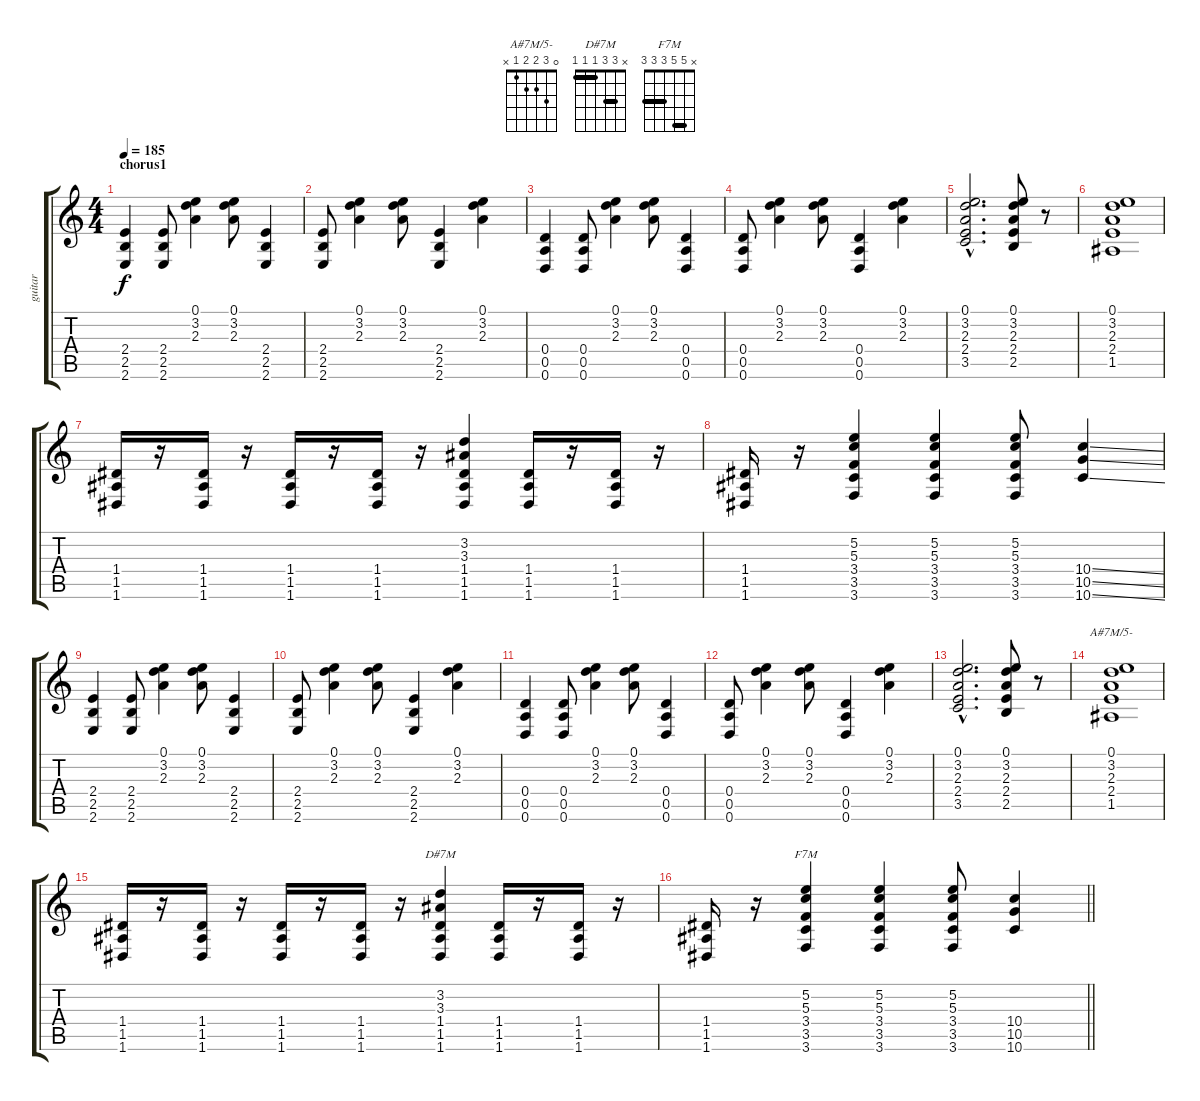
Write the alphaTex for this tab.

\track ("guitar" "guitar") {instrument distortionguitar}
\staff {score tabs}
\tuning (E4 B3 G3 D3 A2 D2) {hide}
\chord ("A#7M/5-" 0 3 2 2 1 x)
\chord ("D#7M" x 3 3 1 1 1) {barre (1 3)}
\chord ("F7M" x 5 5 3 3 3) {barre (3 5)}
\ts (4 4)
\section ("" "chorus1")
\tempo 185
\clef g2
\ks c
(2.4 2.5 2.6).4{dy f} (2.4 2.5 2.6).8 (0.1 3.2 2.3).4 (0.1 3.2 2.3).8 (2.4 2.5 2.6).4 |
(2.4 2.5 2.6).8 (0.1 3.2 2.3).4 (0.1 3.2 2.3).8 (2.4 2.5 2.6).4 (0.1 3.2 2.3).4 |
(0.4 0.5 0.6).4 (0.4 0.5 0.6).8 (0.1 3.2 2.3).4 (0.1 3.2 2.3).8 (0.4 0.5 0.6).4 |
(0.4 0.5 0.6).8 (0.1 3.2 2.3).4 (0.1 3.2 2.3).8 (0.4 0.5 0.6).4 (0.1 3.2 2.3).4 |
(0.1{hac} 3.2{hac} 2.3{hac} 2.4{hac} 3.5{hac}).2{d} (0.1 3.2 2.3 2.4 2.5).8 r.8 |
(0.1 3.2 2.3 2.4 1.5).1 |
(1.4 1.5 1.6).16 r.16 (1.4 1.5 1.6).16 r.16 (1.4 1.5 1.6).16 r.16 (1.4 1.5 1.6).16 r.16 (3.2 3.3 1.4 1.5 1.6).4 (1.4 1.5 1.6).16 r.16 (1.4 1.5 1.6).16 r.16 |
(1.4 1.5 1.6).16 r.16 (5.2 5.3 3.4 3.5 3.6).4 (5.2 5.3 3.4 3.5 3.6).4 (5.2 5.3 3.4 3.5 3.6).8 (10.4{ss} 10.5{ss} 10.6{ss}).4 |
(2.4 2.5 2.6).4 (2.4 2.5 2.6).8 (0.1 3.2 2.3).4 (0.1 3.2 2.3).8 (2.4 2.5 2.6).4 |
(2.4 2.5 2.6).8 (0.1 3.2 2.3).4 (0.1 3.2 2.3).8 (2.4 2.5 2.6).4 (0.1 3.2 2.3).4 |
(0.4 0.5 0.6).4 (0.4 0.5 0.6).8 (0.1 3.2 2.3).4 (0.1 3.2 2.3).8 (0.4 0.5 0.6).4 |
(0.4 0.5 0.6).8 (0.1 3.2 2.3).4 (0.1 3.2 2.3).8 (0.4 0.5 0.6).4 (0.1 3.2 2.3).4 |
(0.1{hac} 3.2{hac} 2.3{hac} 2.4{hac} 3.5{hac}).2{d} (0.1 3.2 2.3 2.4 2.5).8 r.8 |
(0.1 3.2 2.3 2.4 1.5).1{ch "A#7M/5-"} |
(1.4 1.5 1.6).16 r.16 (1.4 1.5 1.6).16 r.16 (1.4 1.5 1.6).16 r.16 (1.4 1.5 1.6).16 r.16 (3.2 3.3 1.4 1.5 1.6).4{ch "D#7M"} (1.4 1.5 1.6).16 r.16 (1.4 1.5 1.6).16 r.16 |
\barLineRight lightlight
(1.4 1.5 1.6).16 r.16 (5.2 5.3 3.4 3.5 3.6).4{ch "F7M"} (5.2 5.3 3.4 3.5 3.6).4 (5.2 5.3 3.4 3.5 3.6).8 (10.4{ss} 10.5{ss} 10.6{ss}).4
